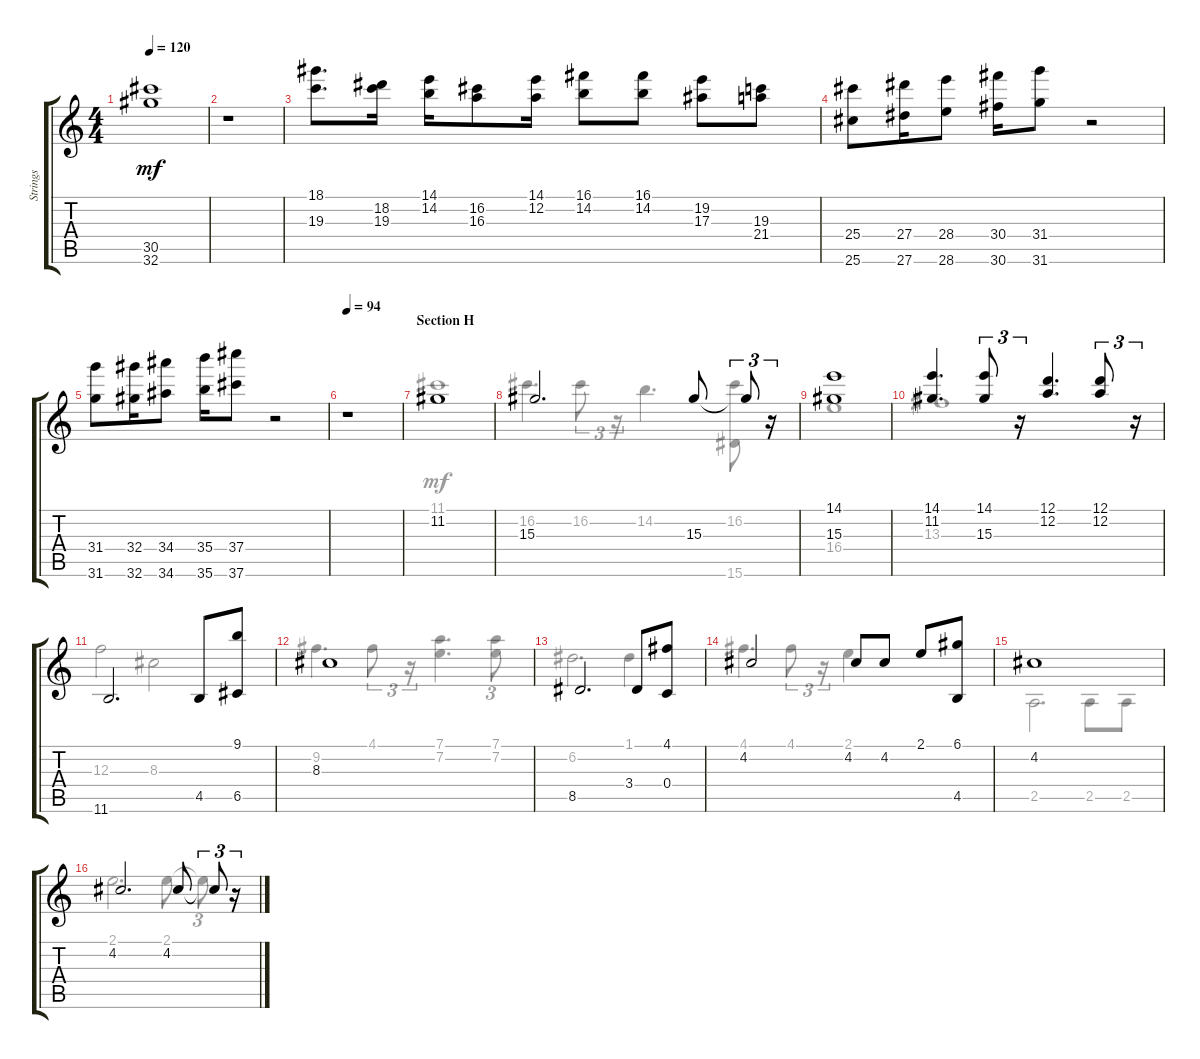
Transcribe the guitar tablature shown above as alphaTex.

\track ("Strings" "Strings") {instrument electricguitarclean}
\staff {score tabs}
\tuning (D4 A3 F3 C3 G2 C2) {hide}
\voice
\ts (4 4)
\tempo 120
\clef g2
\ks aminor
(30.5 32.6).1{dy mf} |
r.1 |
(18.1 19.3).8{d} (18.2 19.3).16 (14.1 14.2).16 (16.2 16.3).8 (14.1 12.2).16 (16.1 14.2).8 (16.1 14.2).8 (19.2 17.3).8 (19.3 21.4).8 |
(25.4 25.6).8 (27.4 27.6).16 (28.4 28.6).8 (30.4 30.6).16 (31.4 31.6).8 r.2 |
(31.4 31.6).8 (32.4 32.6).16 (34.4 34.6).8 (35.4 35.6).16 (37.4 37.6).8 r.2 |
\tempo 94
r.1 |
\section ("" "Section H")
11.2.1 |
15.3.2{d} 15.3.8 15.3{t}.8{tu (3 2)} r.16{tu (3 2)} |
(14.1 15.3).1 |
(14.1 11.2).4{d} (14.1 15.3).8{tu (3 2)} r.16{tu (3 2)} (12.1 12.2).4{d} (12.1 12.2).8{tu (3 2)} r.16{tu (3 2)} |
11.6.2{d} 4.5.8 (9.1 6.5).8 |
8.3.1 |
8.5.2{d} 3.4.8 (4.1 0.4).8 |
4.2.2 4.2.8 4.2.8 2.1.8 (6.1 4.5).8 |
4.2.1 |
4.2.2{d} 4.2.8 4.2{t}.8{tu (3 2)} r.16{tu (3 2)}
\voice
\clef g2
\ottava regular
\simile none
\ks aminor
|
|
|
|
|
|
11.1.1 |
16.2.4{d} 16.2.8{tu (3 2)} r.16{tu (3 2)} 14.2.4{d} (16.2 15.6).8 |
16.4.1 |
13.3.1 |
12.3.2 8.3.2 |
9.2.4{d} 4.1.8{tu (3 2)} r.16{tu (3 2)} (7.1 7.2).4{d} (7.1 7.2).8{tu (3 2)} |
6.2.2{d} 1.1.4 |
4.1.4{d} 4.1.8{tu (3 2)} r.16{tu (3 2)} 2.1.4 |
2.5.2{d} 2.5.8 2.5.8 |
2.1.2{d} 2.1.8 2.1{t}.8{tu (3 2)}
